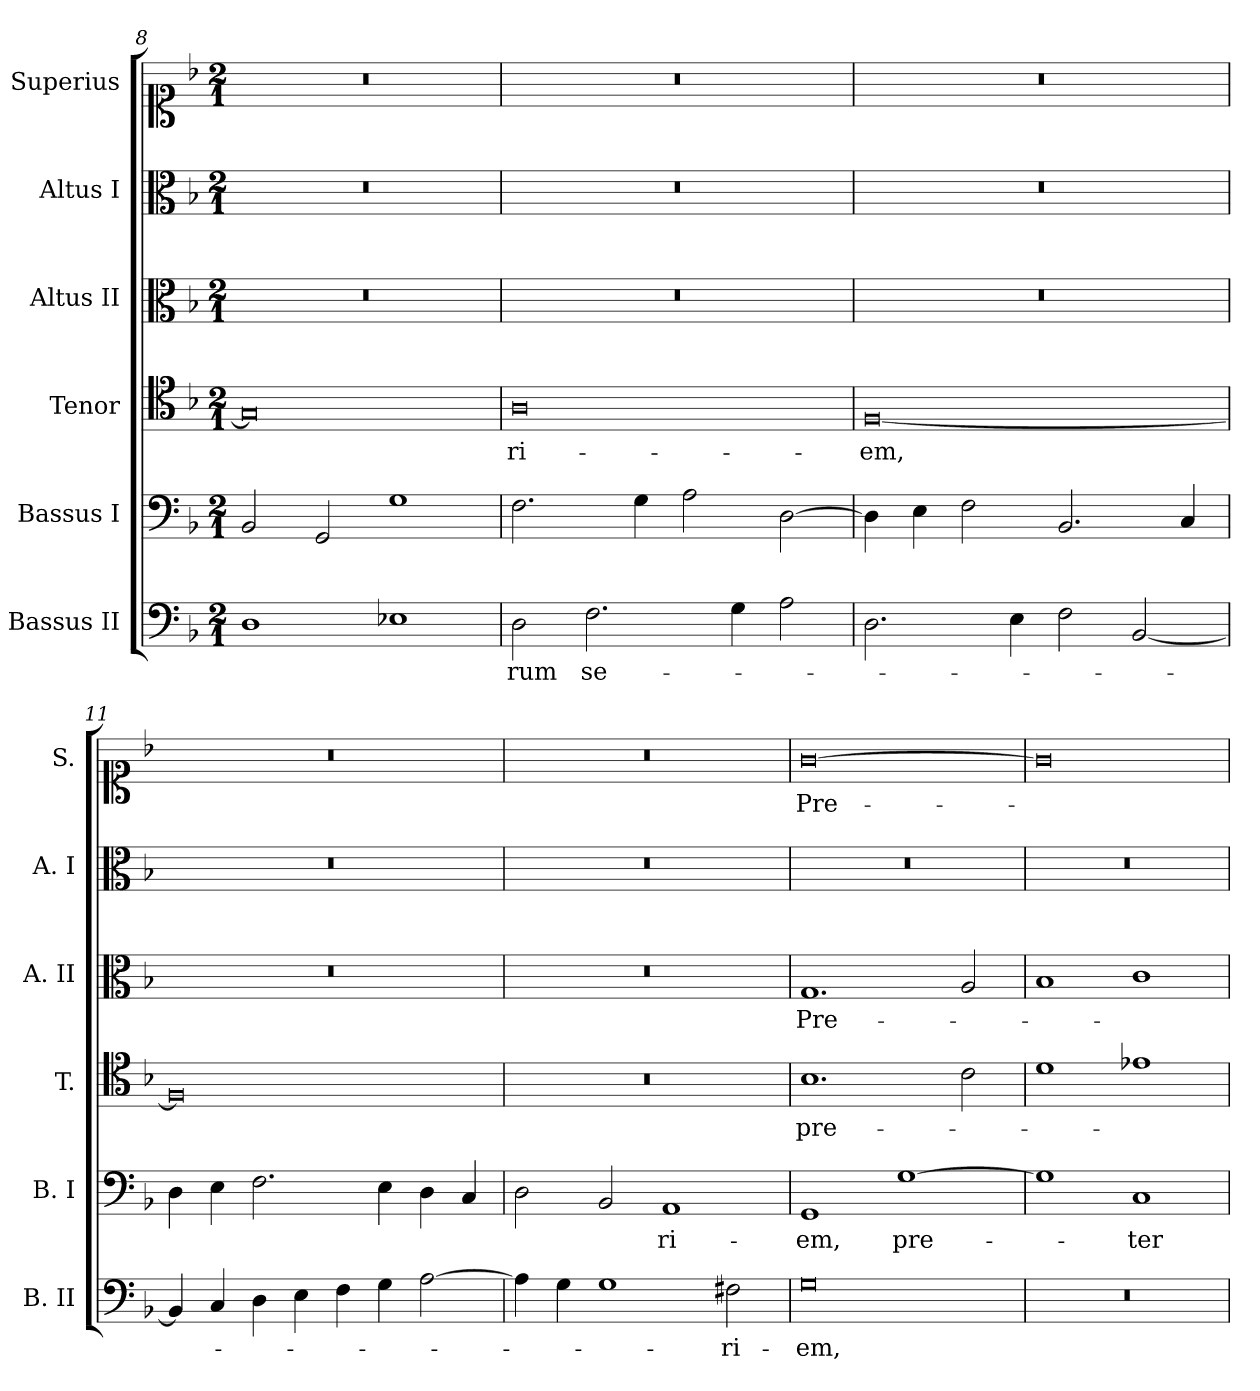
**kern	**text	**kern	**text	**kern	**text	**kern	**text	**kern	**kern	**text
*part6	*part6	*part5	*part5	*part4	*part4	*part3	*part3	*part2	*part1	*part1
*staff6	*staff6	*staff5	*staff5	*staff4	*staff4	*staff3	*staff3	*staff2	*staff1	*staff1
*I"Bassus II	*	*I"Bassus I	*	*I"Tenor	*	*I"Altus II	*	*I"Altus I	*I"Superius	*
*I'B. II	*	*I'B.  I	*	*I'T.	*	*I'A. II	*	*I'A. I	*I'S.	*
*clefF4	*	*clefF4	*	*clefC4	*	*clefC3	*	*clefC3	*clefC1	*
*k[b-]	*	*k[b-]	*	*k[b-]	*	*k[b-]	*	*k[b-]	*k[b-]	*
*F:	*	*F:	*	*F:	*	*F:	*	*F:	*F:	*
*M2/1	*	*M2/1	*	*M2/1	*	*M2/1	*	*M2/1	*M2/1	*
=8	=8	=8	=8	=8	=8	=8	=8	=8	=8	=8
1D	.	2BB-/	.	0G]	.	0r	.	0r	0r	.
.	.	2GG/	.	.	.	.	.	.	.	.
1E-i	.	1G	.	.	.	.	.	.	.	.
=9	=9	=9	=9	=9	=9	=9	=9	=9	=9	=9
!	!LO:LY:b	!	!	!	!LO:LY:b	!	!	!	!	!
2D\	-rum	2.F\	.	0A	-ri-	0r	.	0r	0r	.
!	!LO:LY:b	!	!	!	!	!	!	!	!	!
2.F\	se-	.	.	.	.	.	.	.	.	.
.	.	4G\	.	.	.	.	.	.	.	.
.	.	2A\	.	.	.	.	.	.	.	.
4G\	.	.	.	.	.	.	.	.	.	.
2A\	.	[2D\	.	.	.	.	.	.	.	.
=10	=10	=10	=10	=10	=10	=10	=10	=10	=10	=10
!	!	!	!	!	!LO:LY:b	!	!	!	!	!
2.D\	.	4D\]	.	[0F	-em,	0r	.	0r	0r	.
.	.	4E\	.	.	.	.	.	.	.	.
.	.	2F\	.	.	.	.	.	.	.	.
4E\	.	.	.	.	.	.	.	.	.	.
2F\	.	2.BB-/	.	.	.	.	.	.	.	.
[2BB-/	.	.	.	.	.	.	.	.	.	.
.	.	4C/	.	.	.	.	.	.	.	.
=11	=11	=11	=11	=11	=11	=11	=11	=11	=11	=11
4BB-/]	.	4D\	.	0F]	.	0r	.	0r	0r	.
4C/	.	4E\	.	.	.	.	.	.	.	.
4D\	.	2.F\	.	.	.	.	.	.	.	.
4E\	.	.	.	.	.	.	.	.	.	.
4F\	.	.	.	.	.	.	.	.	.	.
4G\	.	4E\	.	.	.	.	.	.	.	.
[2A\	.	4D\	.	.	.	.	.	.	.	.
.	.	4C/	.	.	.	.	.	.	.	.
!!LO:LB:g=z
=12	=12	=12	=12	=12	=12	=12	=12	=12	=12	=12
4A\]	.	2D\	.	0r	.	0r	.	0r	0r	.
4G\	.	.	.	.	.	.	.	.	.	.
1G	.	2BB-/	.	.	.	.	.	.	.	.
!	!	!	!LO:LY:b	!	!	!	!	!	!	!
.	.	1AA	-ri-	.	.	.	.	.	.	.
!	!LO:LY:b	!	!	!	!	!	!	!	!	!
2F#i\	-ri-	.	.	.	.	.	.	.	.	.
=13	=13	=13	=13	=13	=13	=13	=13	=13	=13	=13
!	!LO:LY:b	!	!LO:LY:b	!	!LO:LY:b	!	!LO:LY:b	!	!	!LO:LY:b
0G	-em,	1GG	-em,	1.B-	pre-	1.G	Pre-	0r	[0g	Pre-
!	!	!	!LO:LY:b	!	!	!	!	!	!	!
.	.	[1G	pre-	.	.	.	.	.	.	.
.	.	.	.	2c\	.	2A/	.	.	.	.
=14	=14	=14	=14	=14	=14	=14	=14	=14	=14	=14
0r	.	1G]	.	1d	.	1B-	.	0r	0g]	.
!	!	!	!LO:LY:b	!	!	!	!	!	!	!
.	.	1C	-ter	1e-i	.	1c	.	.	.	.
=	=	=	=	=	=	=	=	=	=	=
*-	*-	*-	*-	*-	*-	*-	*-	*-	*-	*-
